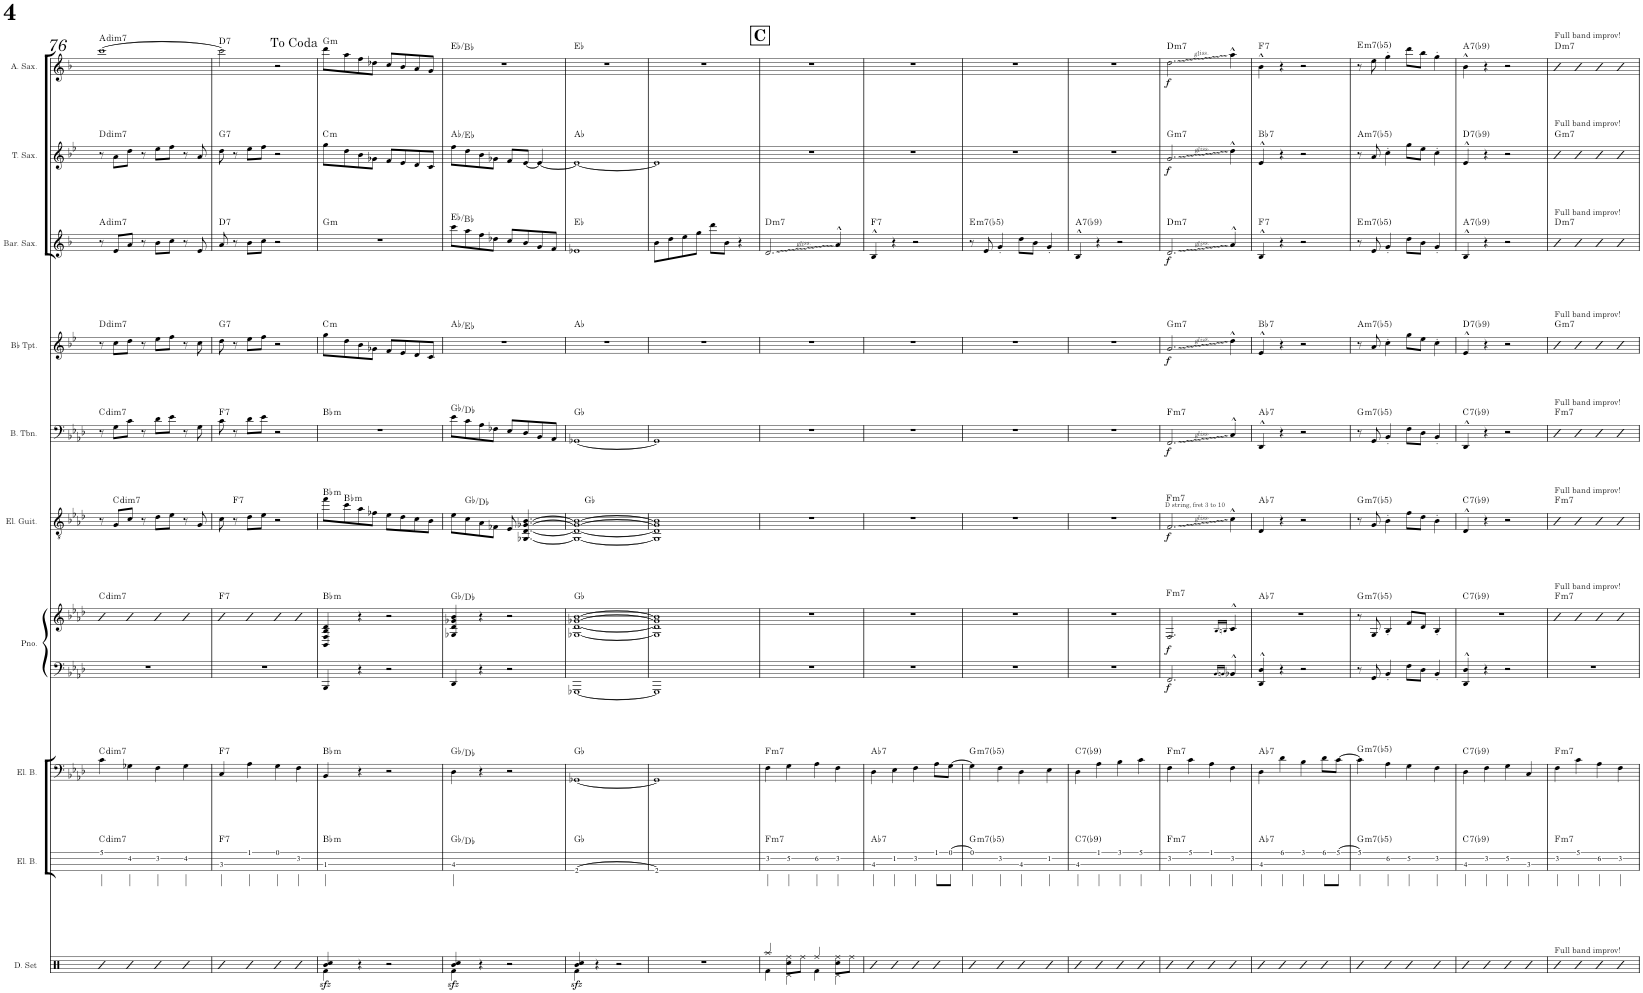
**kern	**kern	**harte	**kern	**kern	**dynam	**harte	**kern	**dynam	**harte	**kern	**dynam	**harte	**kern	**dynam	**harte	**kern	**dynam	**harte	**kern	**dynam	**harte	**kern	**dynam	**harte
*part9	*part8	*part8	*part7	*part7	*part7	*part7	*part6	*part6	*part6	*part5	*part5	*part5	*part4	*part4	*part4	*part3	*part3	*part3	*part2	*part2	*part2	*part1	*part1	*part1
*staff10	*staff9	*	*staff8	*staff7	*staff7/8	*	*staff6	*staff6	*	*staff5	*staff5	*	*staff4	*staff4	*	*staff3	*staff3	*	*staff2	*staff2	*	*staff1	*staff1	*
*I"Electric Bass	*I"Electric Bass	*	*I"Piano	*	*	*	*I"Electric Guitar	*	*	*I"Bass Trombone	*	*	*I"Bb Trumpet	*	*	*I"Baritone Saxophone	*	*	*I"Tenor Saxophone	*	*	*I"Alto Saxophone	*	*
*I'El. B.	*I'El. B.	*	*I'Pno.	*	*	*	*I'El. Guit.	*	*	*I'B. Tbn.	*	*	*I'Bb Tpt.	*	*	*I'Bar. Sax.	*	*	*I'T. Sax.	*	*	*I'A. Sax.	*	*
!!LO:PB:g=z
*	*clefF4	*	*clefF4	*clefG2	*	*	*clefGv2	*	*	*clefF4	*	*	*clefG2	*	*	*clefG2	*	*	*clefG2	*	*	*clefG2	*	*
*Trd7c12	*Trd7c12	*	*	*	*	*	*	*	*	*	*	*	*Trd1c2	*	*	*Trd12c21	*	*	*Trd8c14	*	*	*Trd5c9	*	*
*k[b-e-a-d-]	*k[b-e-a-d-]	*	*k[b-e-a-d-]	*k[b-e-a-d-]	*	*	*k[b-e-a-d-]	*	*	*k[b-e-a-d-]	*	*	*k[b-e-]	*	*	*k[b-]	*	*	*k[b-e-]	*	*	*k[b-]	*	*
*M4/4	*M4/4	*	*M4/4	*M4/4	*	*	*M4/4	*	*	*M4/4	*	*	*M4/4	*	*	*M4/4	*	*	*M4/4	*	*	*M4/4	*	*
=76	=76	=76	=76	=76	=76	=76	=76	=76	=76	=76	=76	=76	=76	=76	=76	=76	=76	=76	=76	=76	=76	=76	=76	=76
!	!	!LO:H:kt=dim7	!	!	!	!LO:H:kt=dim7	!	!	!	!	!	!LO:H:kt=dim7	!	!	!LO:H:kt=dim7	!	!	!LO:H:kt=dim7	!	!	!LO:H:kt=dim7	!	!	!LO:H:kt=dim7
4c\	4c\	C:dim7	1r	4b-	.	C:dim7	8r	.	.	8r	.	C:dim7	8r	.	D:dim7	8r	.	A:dim7	8r	.	D:dim7	[1ccc	.	A:dim7
!	!	!	!	!	!	!	!	!	!LO:H:kt=dim7	!	!	!	!	!	!	!	!	!	!	!	!	!	!	!
.	.	.	.	.	.	.	8G/L	.	C:dim7	8G\L	.	.	8cc\L	.	.	8e/L	.	.	8a\L	.	.	.	.	.
4G-X\	4G-X\	.	.	4b-	.	.	8c/J	.	.	8c\J	.	.	8dd\J	.	.	8a/J	.	.	8dd\J	.	.	.	.	.
.	.	.	.	.	.	.	8r	.	.	8r	.	.	8r	.	.	8r	.	.	8r	.	.	.	.	.
4F\	4F\	.	.	4b-	.	.	8d-\L	.	.	8d-\L	.	.	8ee-\L	.	.	8b-\L	.	.	8ee-\L	.	.	.	.	.
.	.	.	.	.	.	.	8e-\J	.	.	8e-\J	.	.	8ff\J	.	.	8cc\J	.	.	8ff\J	.	.	.	.	.
4G-\	4G-\	.	.	4b-	.	.	8r	.	.	8r	.	.	8r	.	.	8r	.	.	8r	.	.	.	.	.
.	.	.	.	.	.	.	8G/	.	.	8G\	.	.	8cc\	.	.	8e/	.	.	8a/	.	.	.	.	.
=77	=77	=77	=77	=77	=77	=77	=77	=77	=77	=77	=77	=77	=77	=77	=77	=77	=77	=77	=77	=77	=77	=77	=77	=77
!	!	!LO:H:kt=7	!	!	!	!LO:H:kt=7	!	!	!	!	!	!LO:H:kt=7	!	!	!LO:H:kt=7	!	!	!LO:H:kt=7	!	!	!LO:H:kt=7	!	!	!LO:H:kt=7
4C\	4C/	F:7	1r	4b-	.	F:7	8c\	.	.	8c\	.	F:7	8dd\	.	G:7	8a/	.	D:7	8dd\	.	G:7	2ccc\]	.	D:7
!	!	!	!	!	!	!	!	!	!LO:H:kt=7	!	!	!	!	!	!	!	!	!	!	!	!	!	!	!
.	.	.	.	.	.	.	8r	.	F:7	8r	.	.	8r	.	.	8r	.	.	8r	.	.	.	.	.
4A-\	4A-\	.	.	4b-	.	.	8d-\L	.	.	8d-\L	.	.	8ee-\L	.	.	8b-\L	.	.	8ee-\L	.	.	.	.	.
.	.	.	.	.	.	.	8e-\J	.	.	8e-\J	.	.	8ff\J	.	.	8cc\J	.	.	8ff\J	.	.	.	.	.
4G\	4G\	.	.	4b-	.	.	2r	.	.	2r	.	.	2r	.	.	2r	.	.	2r	.	.	2r	.	.
4F\	4F\	.	.	4b-	.	.	.	.	.	.	.	.	.	.	.	.	.	.	.	.	.	.	.	.
=78	=78	=78	=78	=78	=78	=78	=78	=78	=78	=78	=78	=78	=78	=78	=78	=78	=78	=78	=78	=78	=78	=78	=78	=78
!	!	!LO:H:kt=m	!	!	!	!LO:H:kt=m	!	!	!LO:H:kt=m	!	!	!LO:H:kt=m	!	!	!LO:H:kt=m	!	!	!LO:H:kt=m	!	!	!LO:H:kt=m	!	!	!LO:H:kt=m
4BB-\	4BB-/	Bb:min	4BBB-/	4BB-/ 4F/ 4B-/ 4d-/	.	Bb:min	8ff\L	.	Bb:min	1r	.	Bb:min	8gg\L	.	C:min	1r	.	G:min	8gg\L	.	C:min	8ddd\L	.	G:min
!	!	!	!	!	!	!	!	!	!LO:H:kt=m	!	!	!	!	!	!	!	!	!	!	!	!	!	!	!
.	.	.	.	.	.	.	8cc\	.	Bb:min	.	.	.	8dd\	.	.	.	.	.	8dd\	.	.	8aa\	.	.
4r	4r	.	4r	4r	.	.	8a-\	.	.	.	.	.	8b-\	.	.	.	.	.	8b-\	.	.	8ff\	.	.
.	.	.	.	.	.	.	8f-X\J	.	.	.	.	.	8g-X\J	.	.	.	.	.	8g-X\J	.	.	8dd-X\J	.	.
2r	2r	.	2r	2r	.	.	8e-\L	.	.	.	.	.	8f/L	.	.	.	.	.	8f/L	.	.	8cc/L	.	.
.	.	.	.	.	.	.	8d-\	.	.	.	.	.	8e-/	.	.	.	.	.	8e-/	.	.	8b-/	.	.
.	.	.	.	.	.	.	8c\	.	.	.	.	.	8d/	.	.	.	.	.	8d/	.	.	8a/	.	.
.	.	.	.	.	.	.	8B-\J	.	.	.	.	.	8c/J	.	.	.	.	.	8c/J	.	.	8g/J	.	.
=79	=79	=79	=79	=79	=79	=79	=79	=79	=79	=79	=79	=79	=79	=79	=79	=79	=79	=79	=79	=79	=79	=79	=79	=79
4D-\	4D-\	Gb:maj/5	4DD-/	4G-X/ 4d-/ 4g-X/ 4b-/	.	Gb:maj/5	8e-\L	.	.	8e-\L	.	Gb:maj/5	1r	.	Ab:maj/5	8ccc\L	.	Eb:maj/5	8ff\L	.	Ab:maj/5	1r	.	Eb:maj/5
.	.	.	.	.	.	.	8c\	.	Gb:maj/5	8c\	.	.	.	.	.	8aa\	.	.	8dd\	.	.	.	.	.
4r	4r	.	4r	4r	.	.	8A-\	.	.	8A-\	.	.	.	.	.	8ff\	.	.	8b-\	.	.	.	.	.
.	.	.	.	.	.	.	8F-X\J	.	.	8F-X\J	.	.	.	.	.	8dd-X\J	.	.	8g-X\J	.	.	.	.	.
2r	2r	.	2r	2r	.	.	8E-/	.	.	8E-/L	.	.	.	.	.	8cc/L	.	.	8f/L	.	.	.	.	.
.	.	.	.	.	.	.	[4.GG-X/ [4.D-/ [4.G-X/ [4.B-/	.	.	8D-/	.	.	.	.	.	8b-/	.	.	[8e-/J	.	.	.	.	.
.	.	.	.	.	.	.	.	.	.	8BB-/	.	.	.	.	.	8g/	.	.	4e-/_	.	.	.	.	.
.	.	.	.	.	.	.	.	.	.	8AA-/J	.	.	.	.	.	8f/J	.	.	.	.	.	.	.	.
=80	=80	=80	=80	=80	=80	=80	=80	=80	=80	=80	=80	=80	=80	=80	=80	=80	=80	=80	=80	=80	=80	=80	=80	=80
*	*	*	*	*	*	*	*^	*	*	*	*	*	*	*	*	*	*	*	*	*	*	*	*	*
[1GG-X	[1GG-X	Gb:maj	[1GGG-X	[1G-X [1d- [1g-X [1b-	.	Gb:maj	1GG-_ 1D-_ 1G-_ 1B-_	8ryy	.	.	[1GG-X	.	Gb:maj	1r	.	Ab:maj	1e-X	.	Eb:maj	1e-_	.	Ab:maj	1r	.	Eb:maj
.	.	.	.	.	.	.	.	2..ryy	.	Gb:maj	.	.	.	.	.	.	.	.	.	.	.	.	.	.	.
*	*	*	*	*	*	*	*v	*v	*	*	*	*	*	*	*	*	*	*	*	*	*	*	*	*	*
=81	=81	=81	=81	=81	=81	=81	=81	=81	=81	=81	=81	=81	=81	=81	=81	=81	=81	=81	=81	=81	=81	=81	=81	=81
1GG-]	1GG-]	.	1GGG-]	1G-] 1d-] 1g-] 1b-]	.	.	1GG-] 1D-] 1G-] 1B-]	.	.	1GG-]	.	.	1r	.	.	8b-\L	.	.	1e-]	.	.	1r	.	.
.	.	.	.	.	.	.	.	.	.	.	.	.	.	.	.	8dd\	.	.	.	.	.	.	.	.
.	.	.	.	.	.	.	.	.	.	.	.	.	.	.	.	8ee\	.	.	.	.	.	.	.	.
.	.	.	.	.	.	.	.	.	.	.	.	.	.	.	.	8gg\J	.	.	.	.	.	.	.	.
.	.	.	.	.	.	.	.	.	.	.	.	.	.	.	.	8ddd\L	.	.	.	.	.	.	.	.
.	.	.	.	.	.	.	.	.	.	.	.	.	.	.	.	8b-\J	.	.	.	.	.	.	.	.
.	.	.	.	.	.	.	.	.	.	.	.	.	.	.	.	4r	.	.	.	.	.	.	.	.
!!LO:REH:place=s1:a:B:cj:fs=14:t=C
=82	=82	=82	=82	=82	=82	=82	=82	=82	=82	=82	=82	=82	=82	=82	=82	=82	=82	=82	=82	=82	=82	=82	=82	=82
!	!	!LO:H:kt=m7	!	!	!	!	!	!	!	!	!	!	!	!	!	!	!	!LO:H:kt=m7	!	!	!	!	!	!
4F\	4F\	F:min7	1r	1r	.	.	1r	.	.	1r	.	.	1r	.	.	2.d/	.	D:min7	1r	.	.	1r	.	.
4G\	4G\	.	.	.	.	.	.	.	.	.	.	.	.	.	.	.	.	.	.	.	.	.	.	.
4A-\	4A-\	.	.	.	.	.	.	.	.	.	.	.	.	.	.	.	.	.	.	.	.	.	.	.
4F\	4F\	.	.	.	.	.	.	.	.	.	.	.	.	.	.	4a^^/	.	.	.	.	.	.	.	.
=83	=83	=83	=83	=83	=83	=83	=83	=83	=83	=83	=83	=83	=83	=83	=83	=83	=83	=83	=83	=83	=83	=83	=83	=83
!	!	!LO:H:kt=7	!	!	!	!	!	!	!	!	!	!	!	!	!	!	!	!LO:H:kt=7	!	!	!	!	!	!
4D-\	4D-\	Ab:7	1r	1r	.	.	1r	.	.	1r	.	.	1r	.	.	4B-^^/	.	F:7	1r	.	.	1r	.	.
4E-\	4E-\	.	.	.	.	.	.	.	.	.	.	.	.	.	.	4r	.	.	.	.	.	.	.	.
4F\	4F\	.	.	.	.	.	.	.	.	.	.	.	.	.	.	2r	.	.	.	.	.	.	.	.
8A-\L	8A-\L	.	.	.	.	.	.	.	.	.	.	.	.	.	.	.	.	.	.	.	.	.	.	.
[8G\J	[8G\J	.	.	.	.	.	.	.	.	.	.	.	.	.	.	.	.	.	.	.	.	.	.	.
=84	=84	=84	=84	=84	=84	=84	=84	=84	=84	=84	=84	=84	=84	=84	=84	=84	=84	=84	=84	=84	=84	=84	=84	=84
!	!	!LO:H:kt=m7(b5)	!	!	!	!	!	!	!	!	!	!	!	!	!	!	!	!LO:H:kt=m7(b5)	!	!	!	!	!	!
4G\]	4G\]	G:hdim7	1r	1r	.	.	1r	.	.	1r	.	.	1r	.	.	8r	.	E:hdim7	1r	.	.	1r	.	.
.	.	.	.	.	.	.	.	.	.	.	.	.	.	.	.	8e/	.	.	.	.	.	.	.	.
4F\	4F\	.	.	.	.	.	.	.	.	.	.	.	.	.	.	4g'/	.	.	.	.	.	.	.	.
4D-\	4D-\	.	.	.	.	.	.	.	.	.	.	.	.	.	.	8dd\L	.	.	.	.	.	.	.	.
.	.	.	.	.	.	.	.	.	.	.	.	.	.	.	.	8b-\J	.	.	.	.	.	.	.	.
4E-\	4E-\	.	.	.	.	.	.	.	.	.	.	.	.	.	.	4g'/	.	.	.	.	.	.	.	.
=85	=85	=85	=85	=85	=85	=85	=85	=85	=85	=85	=85	=85	=85	=85	=85	=85	=85	=85	=85	=85	=85	=85	=85	=85
!	!	!LO:H:kt=7	!	!	!	!	!	!	!	!	!	!	!	!	!	!	!	!LO:H:kt=7	!	!	!	!	!	!
4D-\	4D-\	C:7(b9)	1r	1r	.	.	1r	.	.	1r	.	.	1r	.	.	4B-^^/	.	A:7(b9)	1r	.	.	1r	.	.
4A-\	4A-\	.	.	.	.	.	.	.	.	.	.	.	.	.	.	4r	.	.	.	.	.	.	.	.
4B-\	4B-\	.	.	.	.	.	.	.	.	.	.	.	.	.	.	2r	.	.	.	.	.	.	.	.
4c\	4c\	.	.	.	.	.	.	.	.	.	.	.	.	.	.	.	.	.	.	.	.	.	.	.
=86	=86	=86	=86	=86	=86	=86	=86	=86	=86	=86	=86	=86	=86	=86	=86	=86	=86	=86	=86	=86	=86	=86	=86	=86
!	!	!	!	!	!	!	!LO:TX:a:t=D string, fret 3 to 10	!	!	!	!	!	!	!	!	!	!	!	!	!	!	!	!	!
!	!	!	!	!	!LO:DY:b=2	!	!	!	!	!	!	!	!	!	!	!	!	!	!	!	!	!	!	!
!	!	!LO:H:kt=m7	!	!	!LO:DY:n=1:b	!LO:H:kt=m7	!	!LO:DY:b	!LO:H:kt=m7	!	!LO:DY:b	!LO:H:kt=m7	!	!LO:DY:b	!LO:H:kt=m7	!	!LO:DY:b	!LO:H:kt=m7	!	!LO:DY:b	!LO:H:kt=m7	!	!LO:DY:b	!LO:H:kt=m7
4F\	4F\	F:min7	2.FF/	2.F/	f f	F:min7	2.F/	f	F:min7	2.FF/	f	F:min7	2.g/	f	G:min7	2.d/	f	D:min7	2.g/	f	G:min7	2.dd\	f	D:min7
4c\	4c\	.	.	.	.	.	.	.	.	.	.	.	.	.	.	.	.	.	.	.	.	.	.	.
4A-\	4A-\	.	.	.	.	.	.	.	.	.	.	.	.	.	.	.	.	.	.	.	.	.	.	.
.	.	.	16qBB-/LL	16qB-/LL	.	.	.	.	.	.	.	.	.	.	.	.	.	.	.	.	.	.	.	.
.	.	.	16qBBn/JJ	16qBn/JJ	.	.	.	.	.	.	.	.	.	.	.	.	.	.	.	.	.	.	.	.
4F\	4F\	.	4BB-X^^/	4c^^/	.	.	4c^^\	.	.	4C^^/	.	.	4dd^^\	.	.	4a^^/	.	.	4dd^^\	.	.	4aa^^\	.	.
=87	=87	=87	=87	=87	=87	=87	=87	=87	=87	=87	=87	=87	=87	=87	=87	=87	=87	=87	=87	=87	=87	=87	=87	=87
!	!	!LO:H:kt=7	!	!	!	!LO:H:kt=7	!	!	!LO:H:kt=7	!	!	!LO:H:kt=7	!	!	!LO:H:kt=7	!	!	!LO:H:kt=7	!	!	!LO:H:kt=7	!	!	!LO:H:kt=7
4D-\	4D-\	Ab:7	4DD-/^^ 4D-/^^	1r	.	Ab:7	4D-/	.	Ab:7	4DD-^^/	.	Ab:7	4e-^^/	.	Bb:7	4B-^^/	.	F:7	4e-^^/	.	Bb:7	4b-^^\	.	F:7
4d-\	4d-\	.	4r	.	.	.	4r	.	.	4r	.	.	4r	.	.	4r	.	.	4r	.	.	4r	.	.
4B-\	4B-\	.	2r	.	.	.	2r	.	.	2r	.	.	2r	.	.	2r	.	.	2r	.	.	2r	.	.
8d-\L	8d-\L	.	.	.	.	.	.	.	.	.	.	.	.	.	.	.	.	.	.	.	.	.	.	.
[8c\J	[8c\J	.	.	.	.	.	.	.	.	.	.	.	.	.	.	.	.	.	.	.	.	.	.	.
=88	=88	=88	=88	=88	=88	=88	=88	=88	=88	=88	=88	=88	=88	=88	=88	=88	=88	=88	=88	=88	=88	=88	=88	=88
!	!	!LO:H:kt=m7(b5)	!	!	!	!LO:H:kt=m7(b5)	!	!	!LO:H:kt=m7(b5)	!	!	!LO:H:kt=m7(b5)	!	!	!LO:H:kt=m7(b5)	!	!	!LO:H:kt=m7(b5)	!	!	!LO:H:kt=m7(b5)	!	!	!LO:H:kt=m7(b5)
4c\]	4c\]	G:hdim7	8r	8r	.	G:hdim7	8r	.	G:hdim7	8r	.	G:hdim7	8r	.	A:hdim7	8r	.	E:hdim7	8r	.	A:hdim7	8r	.	E:hdim7
.	.	.	8GG/	8G/	.	.	8G/	.	.	8GG/	.	.	8a/	.	.	8e/	.	.	8a/	.	.	8ee\	.	.
4A-\	4A-\	.	4BB-'/	4B-'/	.	.	4B-'\	.	.	4BB-'/	.	.	4cc'\	.	.	4g'/	.	.	4cc'\	.	.	4gg'\	.	.
4G\	4G\	.	8F\L	8f/L	.	.	8f\L	.	.	8F\L	.	.	8gg\L	.	.	8dd\L	.	.	8gg\L	.	.	8ddd\L	.	.
.	.	.	8D-\J	8d-/J	.	.	8d-\J	.	.	8D-\J	.	.	8ee-\J	.	.	8b-\J	.	.	8ee-\J	.	.	8bb-\J	.	.
4F\	4F\	.	4BB-'/	4B-'/	.	.	4B-'\	.	.	4BB-'/	.	.	4cc'\	.	.	4g'/	.	.	4cc'\	.	.	4gg'\	.	.
=89	=89	=89	=89	=89	=89	=89	=89	=89	=89	=89	=89	=89	=89	=89	=89	=89	=89	=89	=89	=89	=89	=89	=89	=89
!	!	!LO:H:kt=7	!	!	!	!LO:H:kt=7	!	!	!LO:H:kt=7	!	!	!LO:H:kt=7	!	!	!LO:H:kt=7	!	!	!LO:H:kt=7	!	!	!LO:H:kt=7	!	!	!LO:H:kt=7
4D-\	4D-\	C:7(b9)	4DD-/^^ 4D-/^^	1r	.	C:7(b9)	4D-^^/	.	C:7(b9)	4DD-^^/	.	C:7(b9)	4e-^^/	.	D:7(b9)	4B-^^/	.	A:7(b9)	4e-^^/	.	D:7(b9)	4b-^^\	.	A:7(b9)
4F\	4F\	.	4r	.	.	.	4r	.	.	4r	.	.	4r	.	.	4r	.	.	4r	.	.	4r	.	.
4G\	4G\	.	2r	.	.	.	2r	.	.	2r	.	.	2r	.	.	2r	.	.	2r	.	.	2r	.	.
4C\	4C/	.	.	.	.	.	.	.	.	.	.	.	.	.	.	.	.	.	.	.	.	.	.	.
=90	=90	=90	=90	=90	=90	=90	=90	=90	=90	=90	=90	=90	=90	=90	=90	=90	=90	=90	=90	=90	=90	=90	=90	=90
!	!	!	!	!	!	!	!	!	!	!	!	!	!	!	!	!	!	!	!	!	!	!LO:TX:a:t=Full band improv!	!	!
!	!	!	!	!	!	!	!	!	!	!	!	!	!	!	!	!	!	!	!LO:TX:a:t=Full band improv!	!	!	!	!	!
!	!	!	!	!	!	!	!	!	!	!	!	!	!	!	!	!LO:TX:a:t=Full band improv!	!	!	!	!	!	!	!	!
!	!	!	!	!	!	!	!	!	!	!	!	!	!LO:TX:a:t=Full band improv!	!	!	!	!	!	!	!	!	!	!	!
!	!	!	!	!	!	!	!	!	!	!LO:TX:a:t=Full band improv!	!	!	!	!	!	!	!	!	!	!	!	!	!	!
!	!	!	!	!	!	!	!LO:TX:a:t=Full band improv!	!	!	!	!	!	!	!	!	!	!	!	!	!	!	!	!	!
!	!	!LO:H:kt=m7	!	!LO:TX:a:t=Full band improv!	!	!LO:H:kt=m7	!	!	!LO:H:kt=m7	!	!	!LO:H:kt=m7	!	!	!LO:H:kt=m7	!	!	!LO:H:kt=m7	!	!	!LO:H:kt=m7	!	!	!LO:H:kt=m7
4F\	4F\	F:min7	1r	4b-	.	F:min7	4B-	.	F:min7	4DD-	.	F:min7	4e-	.	G:min7	4b-	.	D:min7	4e-	.	G:min7	4B-	.	D:min7
4c\	4c\	.	.	4b-	.	.	4B-	.	.	4DD-	.	.	4e-	.	.	4b-	.	.	4e-	.	.	4B-	.	.
4A-\	4A-\	.	.	4b-	.	.	4B-	.	.	4DD-	.	.	4e-	.	.	4b-	.	.	4e-	.	.	4B-	.	.
4F\	4F\	.	.	4b-	.	.	4B-	.	.	4DD-	.	.	4e-	.	.	4b-	.	.	4e-	.	.	4B-	.	.
=	=	=	=	=	=	=	=	=	=	=	=	=	=	=	=	=	=	=	=	=	=	=	=	=
*-	*-	*-	*-	*-	*-	*-	*-	*-	*-	*-	*-	*-	*-	*-	*-	*-	*-	*-	*-	*-	*-	*-	*-	*-
